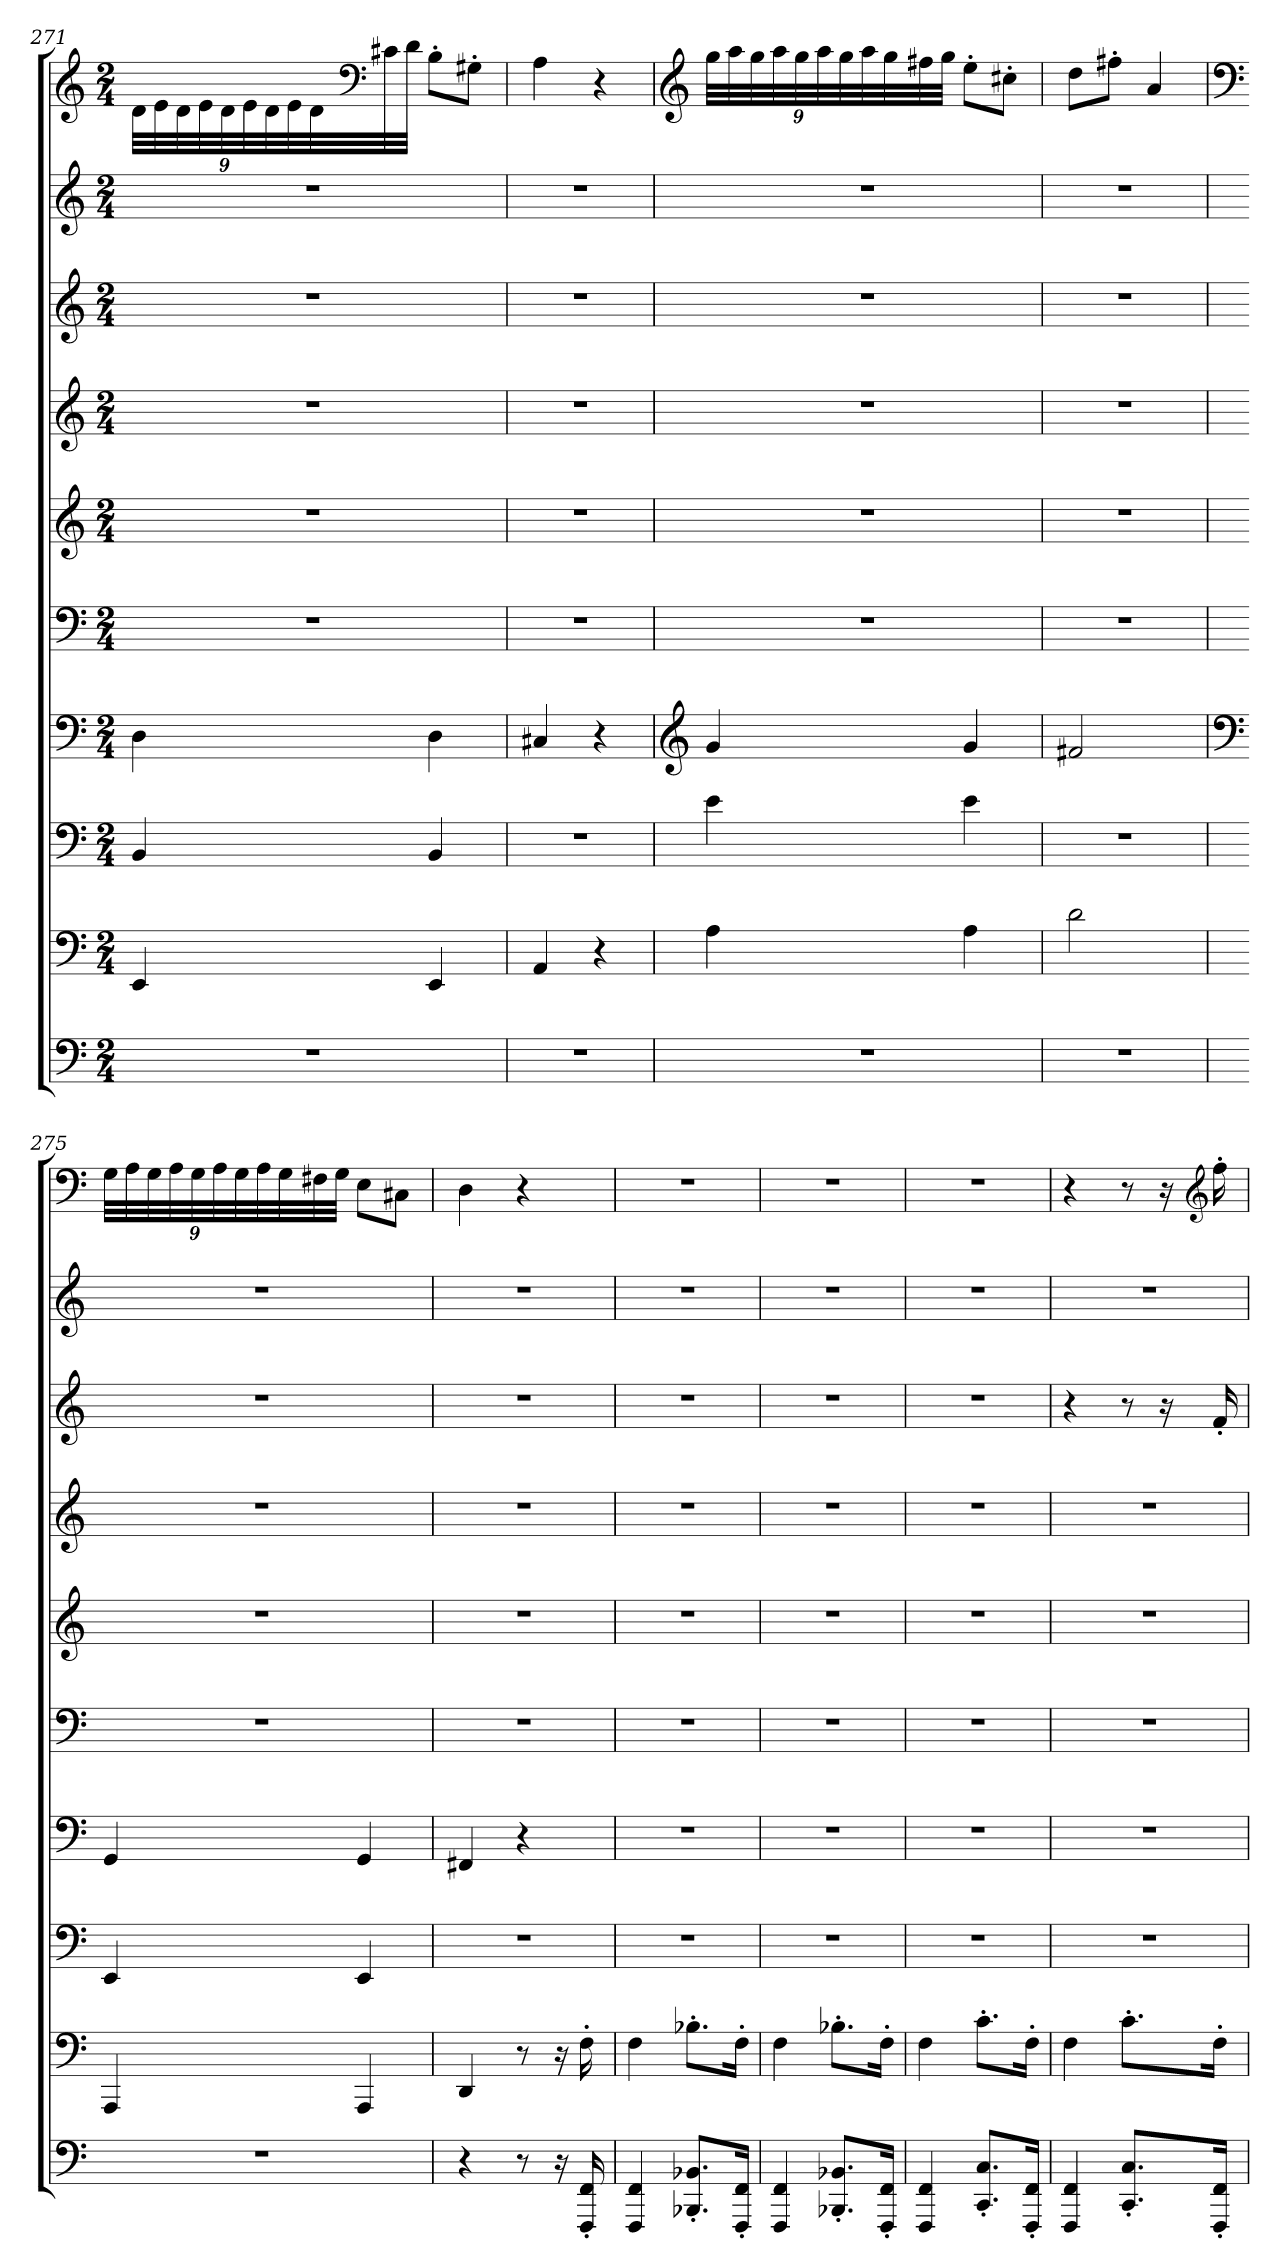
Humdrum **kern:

**kern	**kern	**kern	**kern	**kern	**kern	**kern	**kern	**kern	**kern
*part5	*part5	*part4	*part4	*part3	*part3	*part2	*part2	*part1	*part1
*staff10	*staff9	*staff8	*staff7	*staff6	*staff5	*staff4	*staff3	*staff2	*staff1
*clefF4	*clefF4	*clefF4	*clefF4	*clefF4	*clefG2	*clefG2	*clefG2	*clefG2	*clefG2
*k[]	*k[]	*k[]	*k[]	*k[]	*k[]	*k[]	*k[]	*k[]	*k[]
*M2/4	*M2/4	*M2/4	*M2/4	*M2/4	*M2/4	*M2/4	*M2/4	*M2/4	*M2/4
*	*	*	*	*	*	*	*	*	*Xbrackettup
=271	=271	=271	=271	=271	=271	=271	=271	=271	=271
2r	4EE/	4BB/	4D\	2r	2r	2r	2r	2r	48d\LLL
.	.	.	.	.	.	.	.	.	48e\
.	.	.	.	.	.	.	.	.	48d\
.	.	.	.	.	.	.	.	.	48e\
.	.	.	.	.	.	.	.	.	48d\
.	.	.	.	.	.	.	.	.	48e\
.	.	.	.	.	.	.	.	.	48d\
.	.	.	.	.	.	.	.	.	48e\
.	.	.	.	.	.	.	.	.	48d\
*	*	*	*	*	*	*	*	*	*clefF4
.	.	.	.	.	.	.	.	.	32c#X\
.	.	.	.	.	.	.	.	.	32d\JJJ
.	4EE/	4BB/	4D\	.	.	.	.	.	8B'\L
.	.	.	.	.	.	.	.	.	8G#X'\J
=272	=272	=272	=272	=272	=272	=272	=272	=272	=272
2r	4AA/	2r	4C#X/	2r	2r	2r	2r	2r	4A\
.	4r	.	4r	.	.	.	.	.	4r
=273	=273	=273	=273	=273	=273	=273	=273	=273	=273
*	*	*	*clefG2	*	*	*	*	*	*clefG2
*	*	*	*	*	*	*	*	*	*MM134
2r	4A\	4e\	4g/	2r	2r	2r	2r	2r	48gg\LLL
.	.	.	.	.	.	.	.	.	48aa\
.	.	.	.	.	.	.	.	.	48gg\
.	.	.	.	.	.	.	.	.	48aa\
.	.	.	.	.	.	.	.	.	48gg\
.	.	.	.	.	.	.	.	.	48aa\
.	.	.	.	.	.	.	.	.	48gg\
.	.	.	.	.	.	.	.	.	48aa\
.	.	.	.	.	.	.	.	.	48gg\
.	.	.	.	.	.	.	.	.	32ff#X\
.	.	.	.	.	.	.	.	.	32gg\JJJ
*	*	*	*	*	*	*	*	*	*MM136
.	4A\	4e\	4g/	.	.	.	.	.	8ee'\L
.	.	.	.	.	.	.	.	.	8cc#X'\J
!!LO:PB:g=z
=274	=274	=274	=274	=274	=274	=274	=274	=274	=274
2r	2d\	2r	2f#X/	2r	2r	2r	2r	2r	8dd\L
.	.	.	.	.	.	.	.	.	8ff#X'\J
.	.	.	.	.	.	.	.	.	4a/
=275	=275	=275	=275	=275	=275	=275	=275	=275	=275
*	*	*	*clefF4	*	*	*	*	*	*clefF4
2r	4AAA/	4EE/	4GG/	2r	2r	2r	2r	2r	48G\LLL
.	.	.	.	.	.	.	.	.	48A\
.	.	.	.	.	.	.	.	.	48G\
.	.	.	.	.	.	.	.	.	48A\
.	.	.	.	.	.	.	.	.	48G\
.	.	.	.	.	.	.	.	.	48A\
.	.	.	.	.	.	.	.	.	48G\
.	.	.	.	.	.	.	.	.	48A\
.	.	.	.	.	.	.	.	.	48G\
.	.	.	.	.	.	.	.	.	32F#X\
*	*	*	*	*	*	*	*	*	*MM134
.	.	.	.	.	.	.	.	.	32G\JJJ
.	4AAA/	4EE/	4GG/	.	.	.	.	.	8E\L
.	.	.	.	.	.	.	.	.	8C#X\J
=276	=276	=276	=276	=276	=276	=276	=276	=276	=276
4r	4DD/	2r	4FF#X/	2r	2r	2r	2r	2r	4D\
*	*	*	*	*	*	*	*	*	*MM120
8r	8r	.	4r	.	.	.	.	.	4r
16r	16r	.	.	.	.	.	.	.	.
16FFF/' 16FF/'	16F'\	.	.	.	.	.	.	.	.
=277	=277	=277	=277	=277	=277	=277	=277	=277	=277
*	*	*	*	*	*	*	*	*	*MM138
4FFF/ 4FF/	4F\	2r	2r	2r	2r	2r	2r	2r	2r
8.BBB-X/' 8.BB-X/'L	8.B-X'\L	.	.	.	.	.	.	.	.
16FFF/' 16FF/'Jk	16F'\Jk	.	.	.	.	.	.	.	.
=278	=278	=278	=278	=278	=278	=278	=278	=278	=278
*	*	*	*	*	*	*	*	*	*MM138
4FFF/ 4FF/	4F\	2r	2r	2r	2r	2r	2r	2r	2r
8.BBB-X/' 8.BB-X/'L	8.B-X'\L	.	.	.	.	.	.	.	.
16FFF/' 16FF/'Jk	16F'\Jk	.	.	.	.	.	.	.	.
!!LO:PB:g=z
=279	=279	=279	=279	=279	=279	=279	=279	=279	=279
*	*	*	*	*	*	*	*	*	*MM138
4FFF/ 4FF/	4F\	2r	2r	2r	2r	2r	2r	2r	2r
8.CC/' 8.C/'L	8.c'\L	.	.	.	.	.	.	.	.
16FFF/' 16FF/'Jk	16F'\Jk	.	.	.	.	.	.	.	.
=280	=280	=280	=280	=280	=280	=280	=280	=280	=280
*	*	*	*	*	*	*	*	*	*MM138
4FFF/ 4FF/	4F\	2r	2r	2r	2r	2r	4r	2r	4r
8.CC/' 8.C/'L	8.c'\L	.	.	.	.	.	8r	.	8r
.	.	.	.	.	.	.	16r	.	16r
*	*	*	*	*	*	*	*	*	*clefG2
*	*	*	*	*	*	*	*	*	*MM136
16FFF/' 16FF/'Jk	16F'\Jk	.	.	.	.	.	16f'/	.	16ff'\
=	=	=	=	=	=	=	=	=	=
*-	*-	*-	*-	*-	*-	*-	*-	*-	*-
